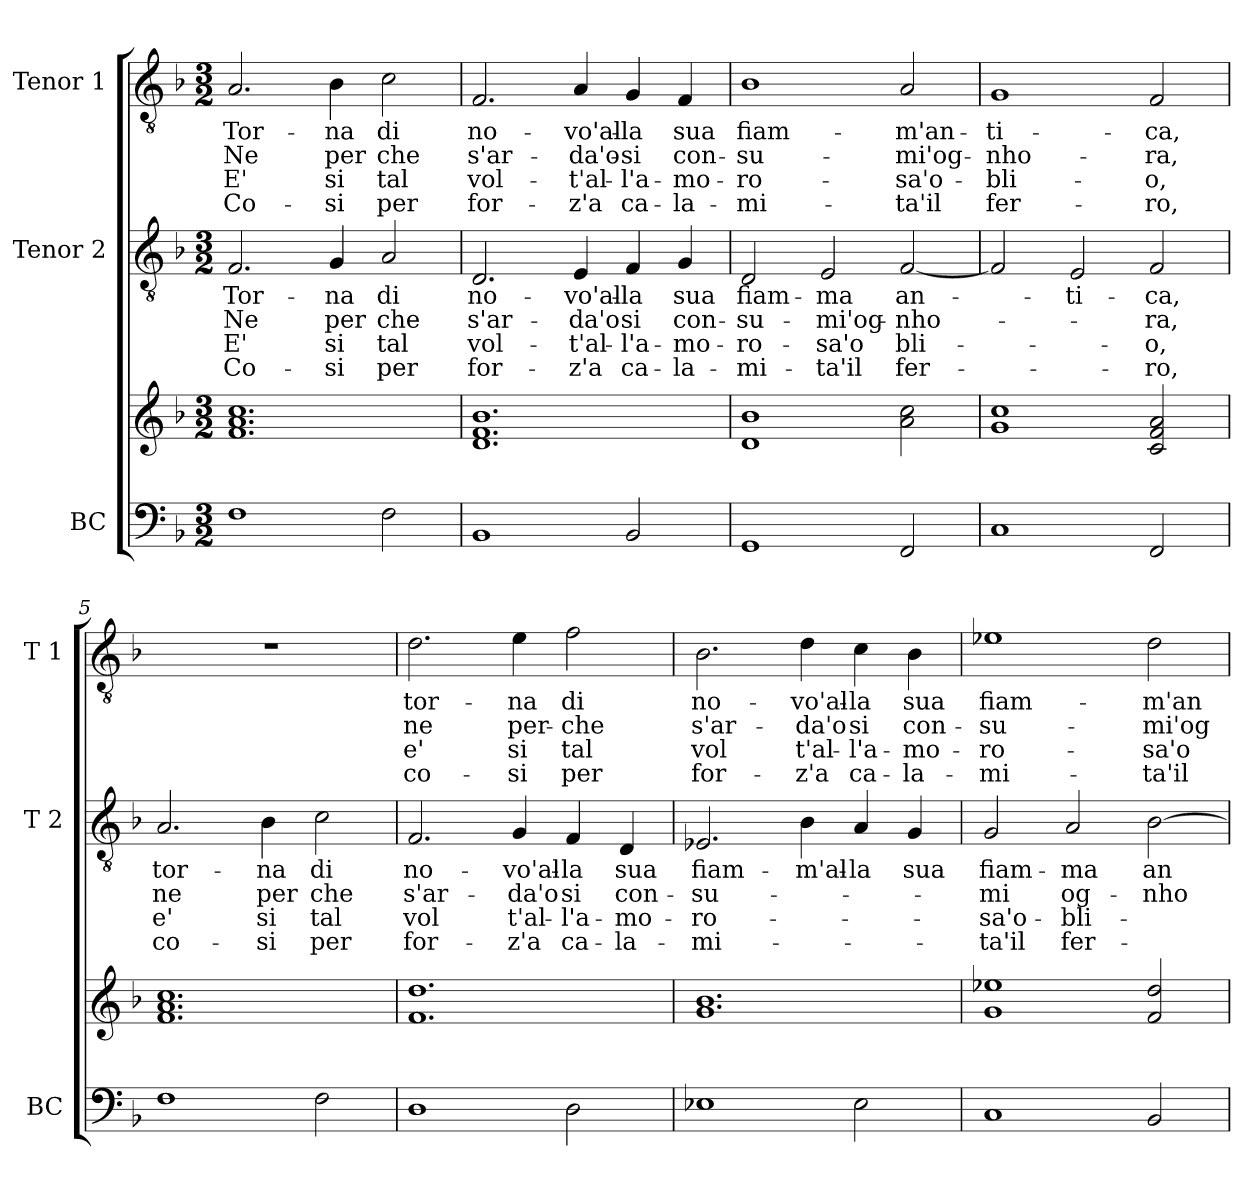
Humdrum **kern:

**kern	**kern	**kern	**text	**text	**text	**text	**kern	**text	**text	**text	**text
*part3	*part3	*part2	*part2	*part2	*part2	*part2	*part1	*part1	*part1	*part1	*part1
*staff4	*staff3	*staff2	*staff2	*staff2	*staff2	*staff2	*staff1	*staff1	*staff1	*staff1	*staff1
*I"BC	*	*I"Tenor 2	*	*	*	*	*I"Tenor 1	*	*	*	*
*I'BC	*	*I'T 2	*	*	*	*	*I'T 1	*	*	*	*
*clefF4	*clefG2	*clefGv2	*	*	*	*	*clefGv2	*	*	*	*
*k[b-]	*k[b-]	*k[b-]	*	*	*	*	*k[b-]	*	*	*	*
*F:	*F:	*F:	*	*	*	*	*F:	*	*	*	*
*M3/2	*M3/2	*M3/2	*	*	*	*	*M3/2	*	*	*	*
=1	=1	=1	=1	=1	=1	=1	=1	=1	=1	=1	=1
1F	1.f 1.a 1.cc	2.F/	Tor-	Ne	E'	Co-	2.A/	Tor-	Ne	E'	Co-
.	.	4G/	-na	per	si	-si	4B-\	-na	per	si	-si
2F\	.	2A/	di	che	tal	per	2c\	di	che	tal	per
=2	=2	=2	=2	=2	=2	=2	=2	=2	=2	=2	=2
1BB-	1.d 1.f 1.b-	2.D/	no-	s'ar-	vol-	for-	2.F/	no-	s'ar-	vol-	for-
.	.	4E/	-vo'al-	-da'o	-t'al-	-z'a	4A/	-vo'al-	-da'o-	-t'al-	-z'a
2BB-/	.	4F/	-la	si	-l'a-	ca-	4G/	-la	-si	-l'a-	ca-
.	.	4G/	sua	con-	-mo-	-la-	4F/	sua	con-	-mo-	-la-
=3	=3	=3	=3	=3	=3	=3	=3	=3	=3	=3	=3
1GG	1d 1b-	2D/	fiam-	-su-	-ro-	-mi-	1B-	fiam-	-su-	-ro-	-mi-
.	.	2E/	-ma	-mi'og-	-sa'o	-ta'il	.	.	.	.	.
2FF/	2a\ 2cc\	[2F/	an-	-nho-	bli-	fer-	2A/	-m'an-	-mi'og-	-sa'o-	-ta'il
=4	=4	=4	=4	=4	=4	=4	=4	=4	=4	=4	=4
1C	1g 1cc	2F/]	.	.	.	.	1G	-ti-	-nho-	-bli-	fer-
.	.	2E/	-ti-	.	.	.	.	.	.	.	.
2FF/	2c/ 2f/ 2a/	2F/	-ca,	-ra,	-o,	-ro,	2F/	-ca,	-ra,	-o,	-ro,
=5	=5	=5	=5	=5	=5	=5	=5	=5	=5	=5	=5
1F	1.f 1.a 1.cc	2.A/	tor-	ne	e'	co-	1.r	.	.	.	.
.	.	4B-\	-na	per	si	-si	.	.	.	.	.
2F\	.	2c\	di	che	tal	per	.	.	.	.	.
!!LO:LB:g=z
=6	=6	=6	=6	=6	=6	=6	=6	=6	=6	=6	=6
1D	1.f 1.dd	2.F/	no-	s'ar-	vol	for-	2.d\	tor-	ne	e'	co-
.	.	4G/	-vo'al-	-da'o	t'al-	-z'a	4e\	-na	per-	si	-si
2D\	.	4F/	-la	si	-l'a-	ca-	2f\	di	-che	tal	per
.	.	4D/	sua	con-	-mo-	-la-	.	.	.	.	.
=7	=7	=7	=7	=7	=7	=7	=7	=7	=7	=7	=7
1E-X	1.g 1.b-	2.E-X/	fiam-	-su-	-ro-	-mi-	2.B-\	no-	s'ar-	vol	for-
.	.	4B-\	-m'al-	.	.	.	4d\	-vo'al-	-da'o	t'al-	-z'a
2E-\	.	4A/	-la	.	.	.	4c\	-la	si	-l'a-	ca-
.	.	4G/	sua	.	.	.	4B-\	sua	con-	-mo-	-la-
=8	=8	=8	=8	=8	=8	=8	=8	=8	=8	=8	=8
1C	1g 1ee-X	2G/	fiam-	-mi	-sa'o-	-ta'il	1e-X	fiam-	-su-	-ro-	-mi-
.	.	2A/	-ma	og-	-bli-	fer-	.	.	.	.	.
2BB-/	2f/ 2dd/	[2B-\	an-	-nho-	.	.	2d\	-m'an-	-mi'og-	-sa'o-	-ta'il
=	=	=	=	=	=	=	=	=	=	=	=
*-	*-	*-	*-	*-	*-	*-	*-	*-	*-	*-	*-
